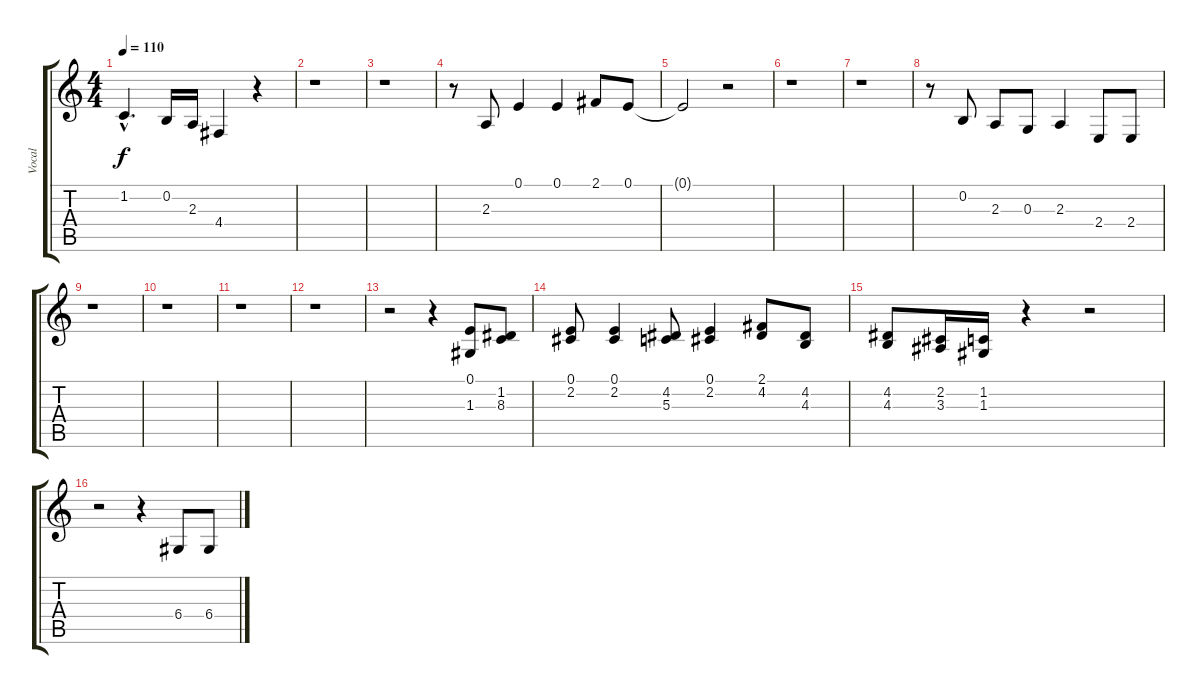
\track ("Vocal" "Vocal") {instrument lead8bassandlead}
\staff {score tabs}
\tuning (E4 B3 G3 D3 A2 E2) {hide}
\ts (4 4)
\tempo 110
\clef g2
\ks c
1.2{hac}.4{d dy f} 0.2.16 2.3.16 4.4.4 r.4 |
r.1 |
r.1 |
r.8 2.3.8 0.1.4 0.1.4 2.1.8 0.1.8 |
0.1{t}.2 r.2 |
r.1 |
r.1 |
r.8 0.2.8 2.3.8 0.3.8 2.3.4 2.4.8 2.4.8 |
r.1 |
r.1 |
r.1 |
r.1 |
r.2 r.4 (0.1 1.3).8 (1.2 8.3).8 |
(0.1 2.2).8 (0.1 2.2).4 (4.2 5.3).8 (0.1 2.2).4 (2.1 4.2).8 (4.2 4.3).8 |
(4.2 4.3).8 (2.2 3.3).16 (1.2 1.3).16 r.4 r.2 |
r.2 r.4 6.4.8 6.4.8
